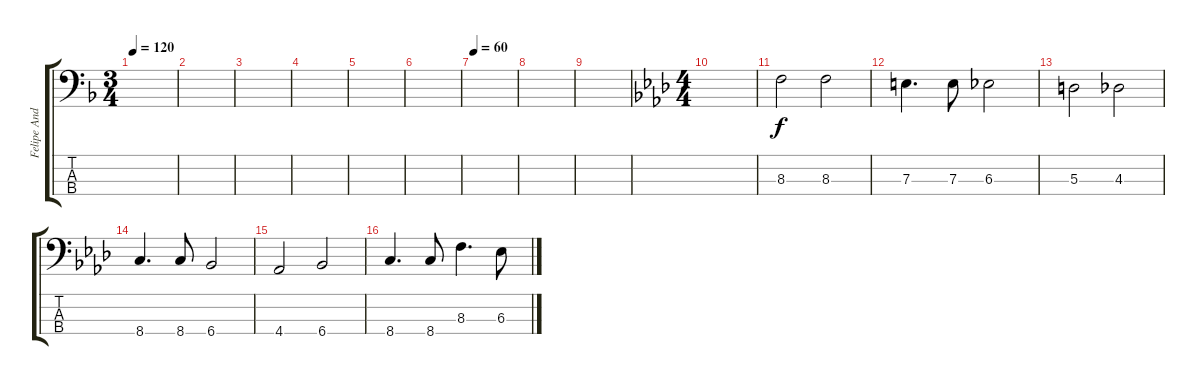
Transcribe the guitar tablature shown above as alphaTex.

\track ("Felipe Andreoli" "Felipe And") {instrument electricbassfinger}
\staff {score tabs}
\tuning (G2 D2 A1 E1) {hide}
\ts (3 4)
\tempo 120
\clef f4
\ks f
|
|
|
|
|
|
\tempo 60
|
|
|
\ts (4 4)
\ks ab
|
8.3.2 8.3.2 |
7.3.4{d} 7.3.8 6.3.2 |
5.3.2 4.3.2 |
8.4.4{d} 8.4.8 6.4.2 |
4.4.2 6.4.2 |
8.4.4{d} 8.4.8 8.3.4{d} 6.3.8
